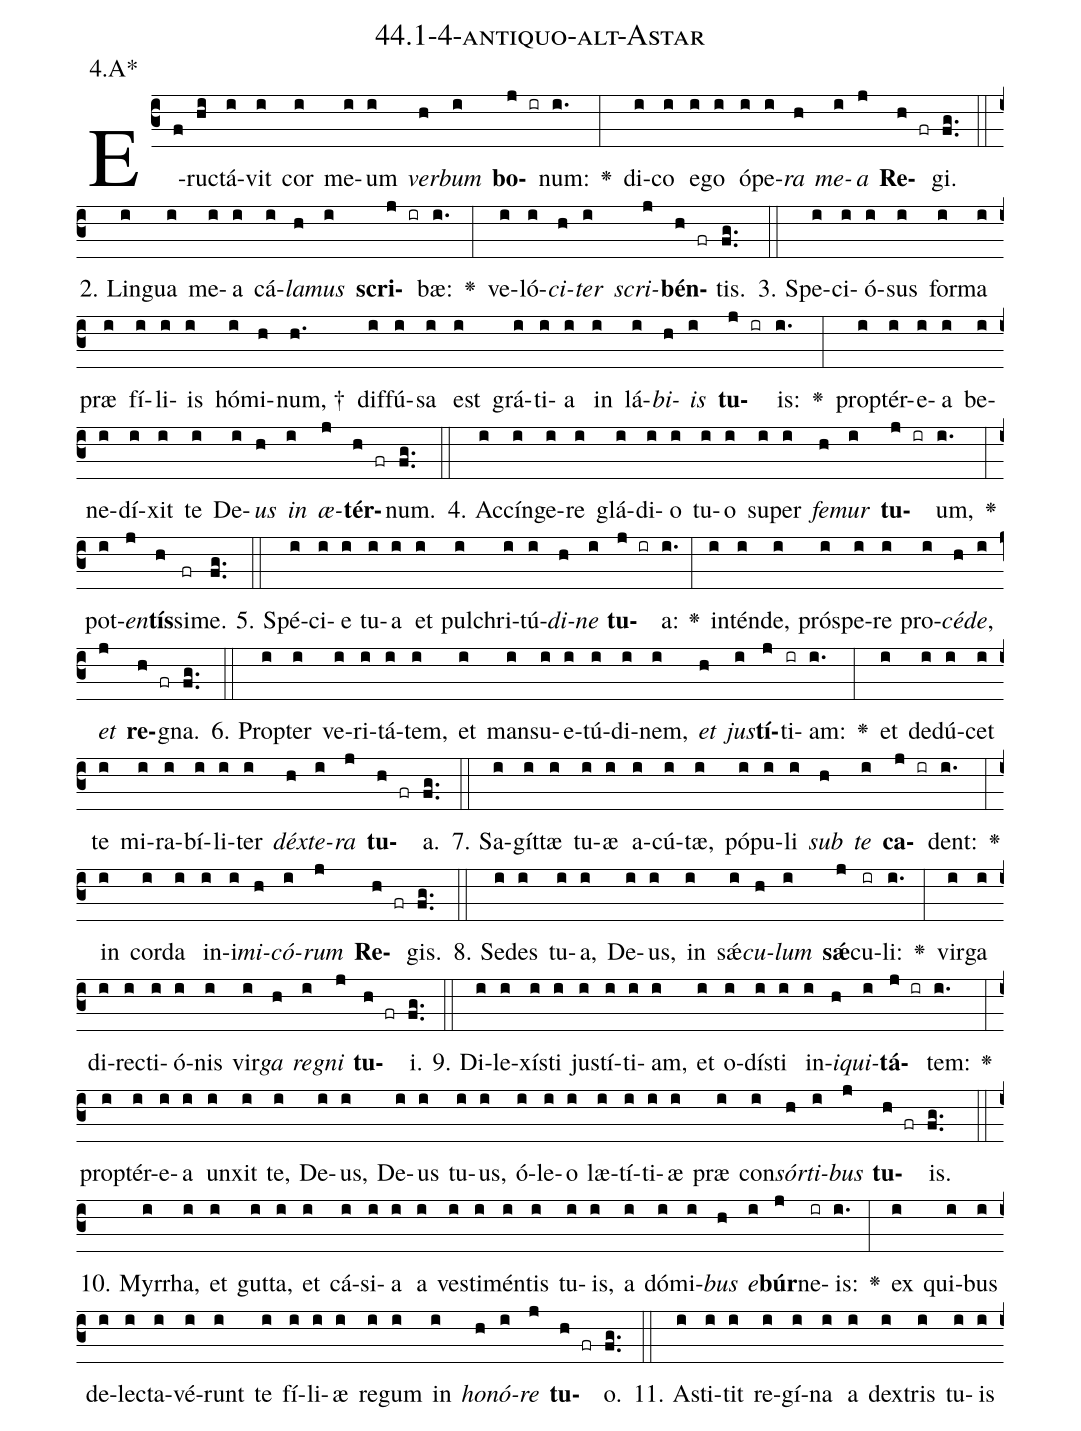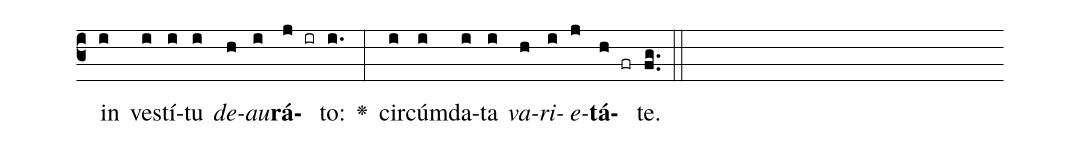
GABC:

name: 44.1-4-antiquo-alt-Astar;
annotation: 4.A*;
%%
(c3)E(f)ruc(hi)tá(i)vit(i) cor(i) me(i)um(i) <i>ver</i>(h)<i>bum</i>(i) <b>bo</b>(j ir)num:(i.) <v>\greheightstar</v>(:) di(i)co(i) e(i)go(i) ó(i)pe(i)<i>ra</i>(h) <i>me</i>(i)<i>a</i>(j) <b>Re</b>(h fr)gi.(fg..) (::)
2. Lin(i)gua(i) me(i)a(i) cá(i)<i>la</i>(h)<i>mus</i>(i) <b>scri</b>(j ir)bæ:(i.) <v>\greheightstar</v>(:) ve(i)ló(i)<i>ci</i>(h)<i>ter</i>(i) <i>scri</i>(j)<b>bén</b>(h fr)tis.(fg..) (::)
3. Spe(i)ci(i)ó(i)sus(i) for(i)ma(i) præ(i) fí(i)li(i)is(i) hó(i)mi(h)num, †(h.) dif(i)fú(i)sa(i) est(i) grá(i)ti(i)a(i) in(i) lá(i)<i>bi</i>(h)<i>is</i>(i) <b>tu</b>(j ir)is:(i.) <v>\greheightstar</v>(:) prop(i)tér(i)e(i)a(i) be(i)ne(i)dí(i)xit(i) te(i) De(i)<i>us</i>(h) <i>in</i>(i) <i>æ</i>(j)<b>tér</b>(h fr)num.(fg..) (::)
4. Ac(i)cín(i)ge(i)re(i) glá(i)di(i)o(i) tu(i)o(i) su(i)per(i) <i>fe</i>(h)<i>mur</i>(i) <b>tu</b>(j ir)um,(i.) <v>\greheightstar</v>(:) pot(i)<i>en</i>(j)<b>tís</b>(h)si(fr)me.(fg..) (::)
5. Spé(i)ci(i)e(i) tu(i)a(i) et(i) pul(i)chri(i)tú(i)<i>di</i>(h)<i>ne</i>(i) <b>tu</b>(j ir)a:(i.) <v>\greheightstar</v>(:) in(i)tén(i)de,(i) pró(i)spe(i)re(i) pro(i)<i>cé</i>(h)<i>de</i>,(i) <i>et</i>(j) <b>re</b>(h fr)gna.(fg..) (::)
6. Prop(i)ter(i) ve(i)ri(i)tá(i)tem,(i) et(i) man(i)su(i)e(i)tú(i)di(i)nem,(i) <i>et</i>(h) <i>jus</i>(i)<b>tí</b>(j)ti(ir)am:(i.) <v>\greheightstar</v>(:) et(i) de(i)dú(i)cet(i) te(i) mi(i)ra(i)bí(i)li(i)ter(i) <i>déx</i>(h)<i>te</i>(i)<i>ra</i>(j) <b>tu</b>(h fr)a.(fg..) (::)
7. Sa(i)gít(i)tæ(i) tu(i)æ(i) a(i)cú(i)tæ,(i) pó(i)pu(i)li(i) <i>sub</i>(h) <i>te</i>(i) <b>ca</b>(j ir)dent:(i.) <v>\greheightstar</v>(:) in(i) cor(i)da(i) in(i)i(i)<i>mi</i>(h)<i>có</i>(i)<i>rum</i>(j) <b>Re</b>(h fr)gis.(fg..) (::)
8. Se(i)des(i) tu(i)a,(i) De(i)us,(i) in(i) sǽ(i)<i>cu</i>(h)<i>lum</i>(i) <b>sǽ</b>(j)cu(ir)li:(i.) <v>\greheightstar</v>(:) vir(i)ga(i) di(i)rec(i)ti(i)ó(i)nis(i) vir(i)<i>ga</i>(h) <i>re</i>(i)<i>gni</i>(j) <b>tu</b>(h fr)i.(fg..) (::)
9. Di(i)le(i)xís(i)ti(i) jus(i)tí(i)ti(i)am,(i) et(i) o(i)dís(i)ti(i) in(i)<i>i</i>(h)<i>qui</i>(i)<b>tá</b>(j ir)tem:(i.) <v>\greheightstar</v>(:) prop(i)tér(i)e(i)a(i) un(i)xit(i) te,(i) De(i)us,(i) De(i)us(i) tu(i)us,(i) ó(i)le(i)o(i) læ(i)tí(i)ti(i)æ(i) præ(i) con(i)<i>sór</i>(h)<i>ti</i>(i)<i>bus</i>(j) <b>tu</b>(h fr)is.(fg..) (::)
10. Myr(i)rha,(i) et(i) gut(i)ta,(i) et(i) cá(i)si(i)a(i) a(i) ves(i)ti(i)mén(i)tis(i) tu(i)is,(i) a(i) dó(i)mi(i)<i>bus</i>(h) <i>e</i>(i)<b>búr</b>(j)ne(ir)is:(i.) <v>\greheightstar</v>(:) ex(i) qui(i)bus(i) de(i)lec(i)ta(i)vé(i)runt(i) te(i) fí(i)li(i)æ(i) re(i)gum(i) in(i) <i>ho</i>(h)<i>nó</i>(i)<i>re</i>(j) <b>tu</b>(h fr)o.(fg..) (::)
11. A(i)sti(i)tit(i) re(i)gí(i)na(i) a(i) dex(i)tris(i) tu(i)is(i) in(i) ves(i)tí(i)tu(i) <i>de</i>(h)<i>au</i>(i)<b>rá</b>(j ir)to:(i.) <v>\greheightstar</v>(:) cir(i)cúm(i)da(i)ta(i) <i>va</i>(h)<i>ri</i>(i)<i>e</i>(j)<b>tá</b>(h fr)te.(fg..) (::)
